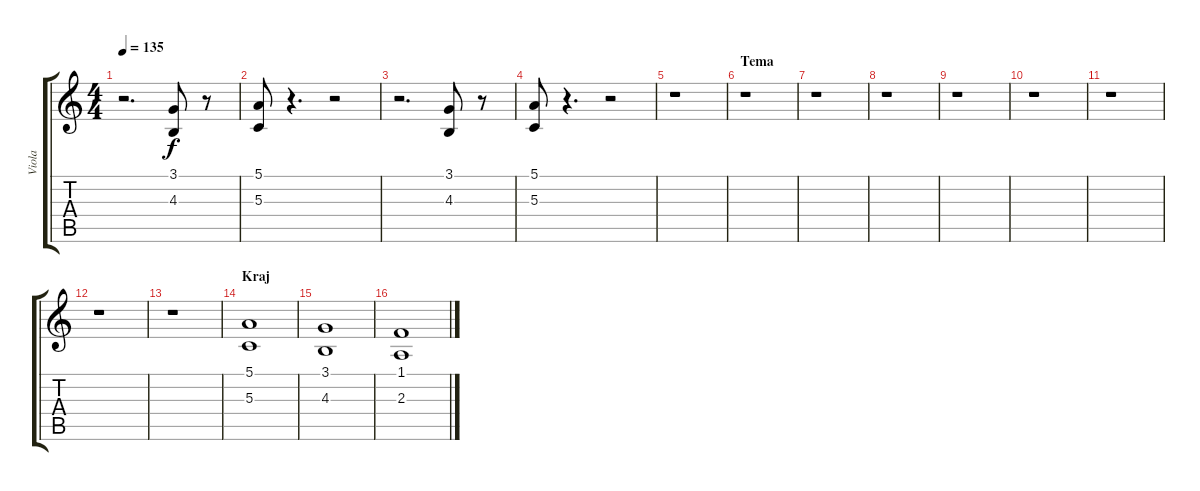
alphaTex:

\track ("Viola" "Viola") {instrument viola}
\staff {score tabs}
\tuning (E4 B3 G3 D3 A2 E2) {hide}
\ts (4 4)
\tempo 135
\clef g2
\ks c
r.2{d dy f} (3.1 4.3).8 r.8 |
(5.1 5.3).8 r.4{d} r.2 |
r.2{d} (3.1 4.3).8 r.8 |
(5.1 5.3).8 r.4{d} r.2 |
r.1 |
\section ("" "Tema")
r.1 |
r.1 |
r.1 |
r.1 |
r.1 |
r.1 |
r.1 |
r.1 |
\section ("" "Kraj")
(5.1 5.3).1 |
(3.1 4.3).1 |
(1.1 2.3).1
